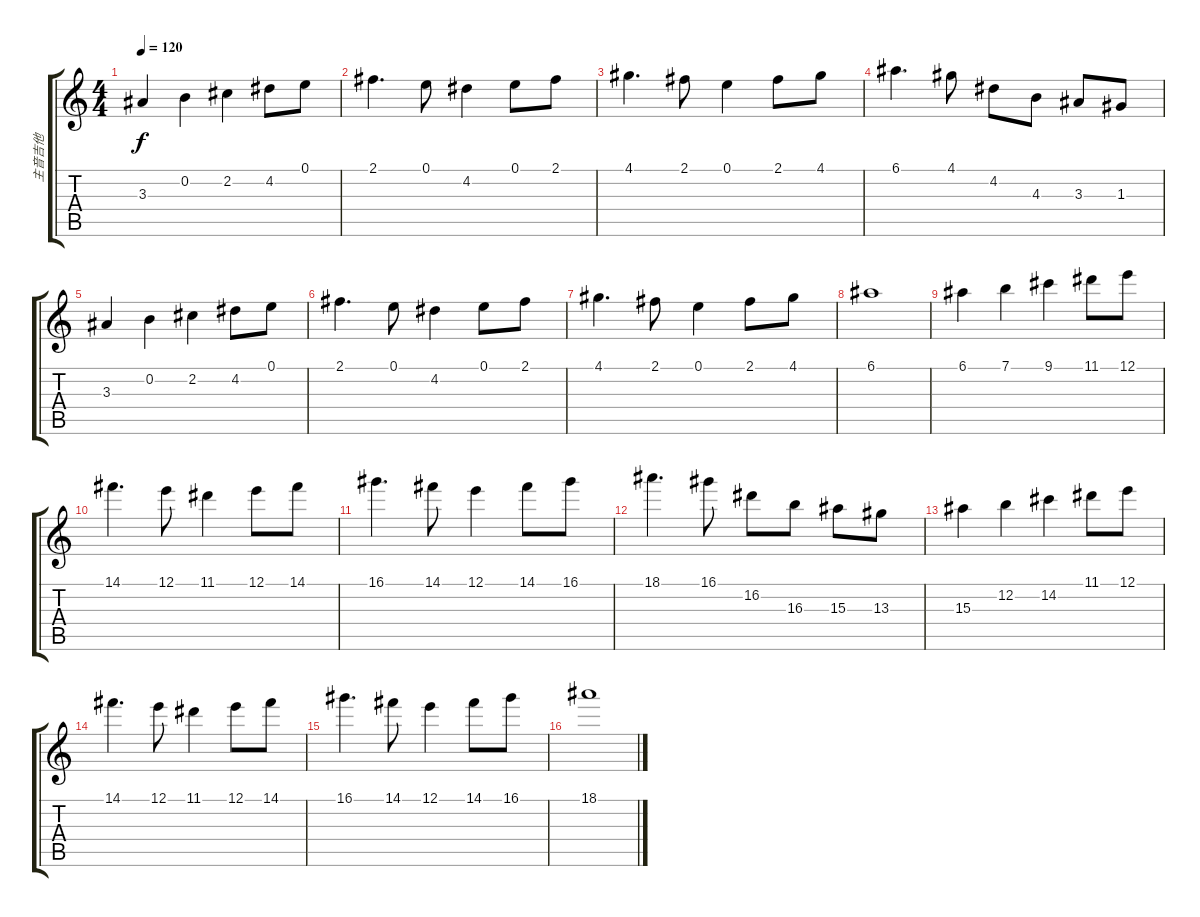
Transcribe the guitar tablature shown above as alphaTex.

\track ("主音吉他" "主音吉他") {instrument electricguitarclean}
\staff {score tabs}
\tuning (E4 B3 G3 D3 A2 E2) {hide}
\ts (4 4)
\tempo 120
\clef g2
\ks c
3.3.4{dy f volume 16 instrument distortionguitar} 0.2.4 2.2.4 4.2.8 0.1.8 |
2.1.4{d} 0.1.8 4.2.4 0.1.8 2.1.8 |
4.1.4{d} 2.1.8 0.1.4 2.1.8 4.1.8 |
6.1.4{d} 4.1.8 4.2.8 4.3.8 3.3.8 1.3.8 |
3.3.4 0.2.4 2.2.4 4.2.8 0.1.8 |
2.1.4{d} 0.1.8 4.2.4 0.1.8 2.1.8 |
4.1.4{d} 2.1.8 0.1.4 2.1.8 4.1.8 |
6.1.1 |
6.1.4 7.1.4 9.1.4 11.1.8 12.1.8 |
14.1.4{d} 12.1.8 11.1.4 12.1.8 14.1.8 |
16.1.4{d} 14.1.8 12.1.4 14.1.8 16.1.8 |
18.1.4{d} 16.1.8 16.2.8 16.3.8 15.3.8 13.3.8 |
15.3.4 12.2.4 14.2.4 11.1.8 12.1.8 |
14.1.4{d} 12.1.8 11.1.4 12.1.8 14.1.8 |
16.1.4{d} 14.1.8 12.1.4 14.1.8 16.1.8 |
18.1.1
